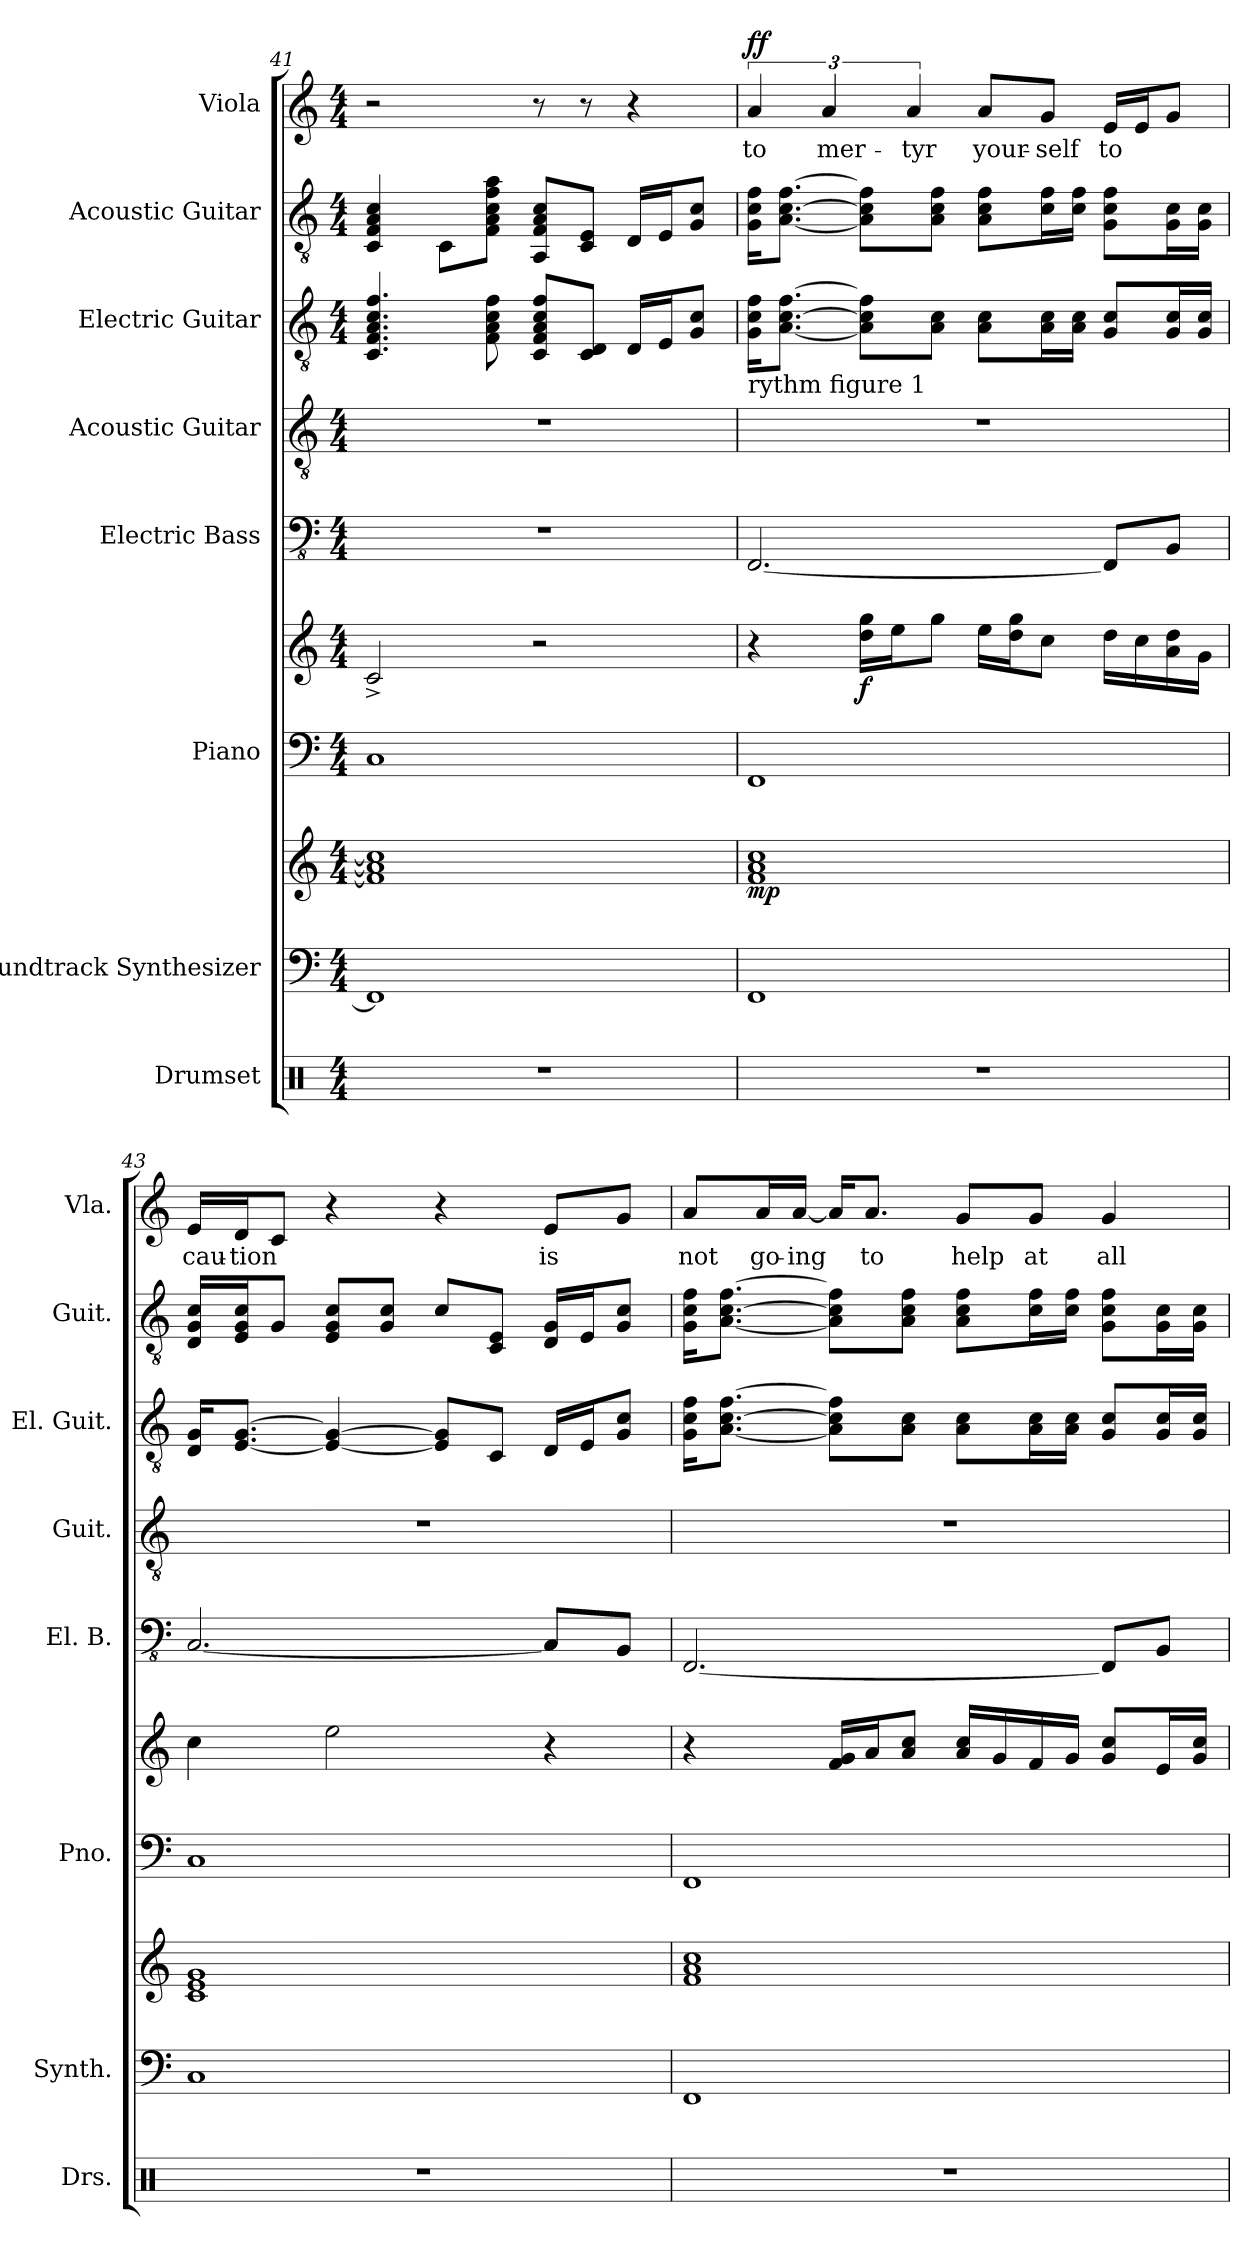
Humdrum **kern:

**kern	**kern	**kern	**dynam	**kern	**kern	**dynam	**kern	**kern	**kern	**kern	**kern	**text	**dynam
*part8	*part7	*part7	*part7	*part6	*part6	*part6	*part5	*part4	*part3	*part2	*part1	*part1	*part1
*staff10	*staff9	*staff8	*staff8/9	*staff7	*staff6	*staff6/7	*staff5	*staff4	*staff3	*staff2	*staff1	*staff1	*staff1
*I"Drumset	*I"Soundtrack Synthesizer	*	*	*I"Piano	*	*	*I"Electric Bass	*I"Acoustic Guitar	*I"Electric Guitar	*I"Acoustic Guitar	*I"Viola	*	*
*I'Drs.	*I'Synth.	*	*	*I'Pno.	*	*	*I'El. B.	*I'Guit.	*I'El. Guit.	*I'Guit.	*I'Vla.	*	*
*clefX	*clefF4	*clefG2	*	*clefF4	*clefG2	*	*clefFv4	*clefGv2	*clefGv2	*clefGv2	*clefG2	*	*
*k[]	*k[]	*k[]	*	*k[]	*k[]	*	*k[]	*k[]	*k[]	*k[]	*k[]	*	*
*M4/4	*M4/4	*M4/4	*	*M4/4	*M4/4	*	*M4/4	*M4/4	*M4/4	*M4/4	*M4/4	*	*
=41	=41	=41	=41	=41	=41	=41	=41	=41	=41	=41	=41	=41	=41
1r	1FF]	1f] 1a] 1cc]	.	1C	2c^/	.	1r	1r	4.C/ 4.F/ 4.A/ 4.c/ 4.f/	4C/ 4F/ 4A/ 4c/	2r	.	.
.	.	.	.	.	.	.	.	.	.	8C\L	.	.	.
.	.	.	.	.	.	.	.	.	8F\ 8A\ 8c\ 8f\	8F\ 8A\ 8c\ 8f\ 8a\J	.	.	.
.	.	.	.	.	2r	.	.	.	8C/ 8F/ 8A/ 8c/ 8f/L	8AA/ 8F/ 8A/ 8c/L	8r	.	.
.	.	.	.	.	.	.	.	.	8C/ 8D/J	8C/ 8E/J	8r	.	.
.	.	.	.	.	.	.	.	.	16D/LL	16D/LL	4r	.	.
.	.	.	.	.	.	.	.	.	16E/J	16E/J	.	.	.
.	.	.	.	.	.	.	.	.	8G/ 8c/J	8G/ 8c/J	.	.	.
!!LO:PB:g=z
=42	=42	=42	=42	=42	=42	=42	=42	=42	=42	=42	=42	=42	=42
!	!	!	!	!	!	!	!	!	!LO:TX:b:t=rythm figure 1	!	!	!	!
!	!	!	!LO:DY:b	!	!	!	!	!	!	!	!	!	!LO:DY:b
1r	1FF	1f 1a 1cc	mp	1FF	4r	.	[2.FFF/	1r	16G\ 16c\ 16f\KL	16G\ 16c\ 16f\KL	6a/	to	ff
.	.	.	.	.	.	.	.	.	[8.A\ [8.c\ [8.f\J	[8.A\ [8.c\ [8.f\J	.	.	.
.	.	.	.	.	.	.	.	.	.	.	6a/	mer-	.
!	!	!	!	!	!	!LO:DY:b	!	!	!	!	!	!	!
.	.	.	.	.	16dd\ 16gg\LL	f	.	.	8A\] 8c\] 8f\]L	8A\] 8c\] 8f\]L	.	.	.
.	.	.	.	.	16ee\J	.	.	.	.	.	.	.	.
.	.	.	.	.	.	.	.	.	.	.	6a/	-tyr	.
.	.	.	.	.	8gg\J	.	.	.	8A\ 8c\J	8A\ 8c\ 8f\J	.	.	.
.	.	.	.	.	16ee\LL	.	.	.	8A\ 8c\L	8A\ 8c\ 8f\L	8a/L	your-	.
.	.	.	.	.	16dd\ 16gg\J	.	.	.	.	.	.	.	.
.	.	.	.	.	8cc\J	.	.	.	16A\ 16c\L	16c\ 16f\L	8g/J	-self	.
.	.	.	.	.	.	.	.	.	16A\ 16c\JJ	16c\ 16f\JJ	.	.	.
.	.	.	.	.	16dd\LL	.	8FFF/L]	.	8G/ 8c/L	8G\ 8c\ 8f\L	16e/LL	to	.
.	.	.	.	.	16cc\	.	.	.	.	.	16e/J	.	.
.	.	.	.	.	16a\ 16dd\	.	8BBB/J	.	16G/ 16c/L	16G\ 16c\L	8g/J	.	.
.	.	.	.	.	16g\JJ	.	.	.	16G/ 16c/JJ	16G\ 16c\JJ	.	.	.
=43	=43	=43	=43	=43	=43	=43	=43	=43	=43	=43	=43	=43	=43
1r	1C	1c 1e 1g	.	1C	4cc\	.	[2.CC/	1r	16D/ 16G/KL	16D/ 16G/ 16c/LL	16e/LL	cau-	.
.	.	.	.	.	.	.	.	.	[8.E/ [8.G/J	16E/ 16G/ 16c/J	16d/J	-tion	.
.	.	.	.	.	.	.	.	.	.	8G/J	8c/J	.	.
.	.	.	.	.	2ee\	.	.	.	4E/_ 4G/_	8E/ 8G/ 8c/L	4r	.	.
.	.	.	.	.	.	.	.	.	.	8G/ 8c/J	.	.	.
.	.	.	.	.	.	.	.	.	8E/] 8G/]L	8c/L	4r	.	.
.	.	.	.	.	.	.	.	.	8C/J	8C/ 8E/J	.	.	.
.	.	.	.	.	4r	.	8CC/L]	.	16D/LL	16D/ 16G/LL	8e/L	-is	.
.	.	.	.	.	.	.	.	.	16E/J	16E/J	.	.	.
.	.	.	.	.	.	.	8BBB/J	.	8G/ 8c/J	8G/ 8c/J	8g/J	.	.
=44	=44	=44	=44	=44	=44	=44	=44	=44	=44	=44	=44	=44	=44
1r	1FF	1f 1a 1cc	.	1FF	4r	.	[2.FFF/	1r	16G\ 16c\ 16f\KL	16G\ 16c\ 16f\KL	8a/L	not	.
.	.	.	.	.	.	.	.	.	[8.A\ [8.c\ [8.f\J	[8.A\ [8.c\ [8.f\J	.	.	.
.	.	.	.	.	.	.	.	.	.	.	16a/L	go-	.
.	.	.	.	.	.	.	.	.	.	.	[16a/JJ	-ing	.
.	.	.	.	.	16f/ 16g/LL	.	.	.	8A\] 8c\] 8f\]L	8A\] 8c\] 8f\]L	16a/KL]	.	.
.	.	.	.	.	16a/J	.	.	.	.	.	8.a/J	to	.
.	.	.	.	.	8a/ 8cc/J	.	.	.	8A\ 8c\J	8A\ 8c\ 8f\J	.	.	.
.	.	.	.	.	16a/ 16cc/LL	.	.	.	8A\ 8c\L	8A\ 8c\ 8f\L	8g/L	help	.
.	.	.	.	.	16g/	.	.	.	.	.	.	.	.
.	.	.	.	.	16f/	.	.	.	16A\ 16c\L	16c\ 16f\L	8g/J	at	.
.	.	.	.	.	16g/JJ	.	.	.	16A\ 16c\JJ	16c\ 16f\JJ	.	.	.
.	.	.	.	.	8g/ 8cc/L	.	8FFF/L]	.	8G/ 8c/L	8G\ 8c\ 8f\L	4g/	all	.
.	.	.	.	.	16e/L	.	8BBB/J	.	16G/ 16c/L	16G\ 16c\L	.	.	.
.	.	.	.	.	16g/ 16cc/JJ	.	.	.	16G/ 16c/JJ	16G\ 16c\JJ	.	.	.
=	=	=	=	=	=	=	=	=	=	=	=	=	=
*-	*-	*-	*-	*-	*-	*-	*-	*-	*-	*-	*-	*-	*-
